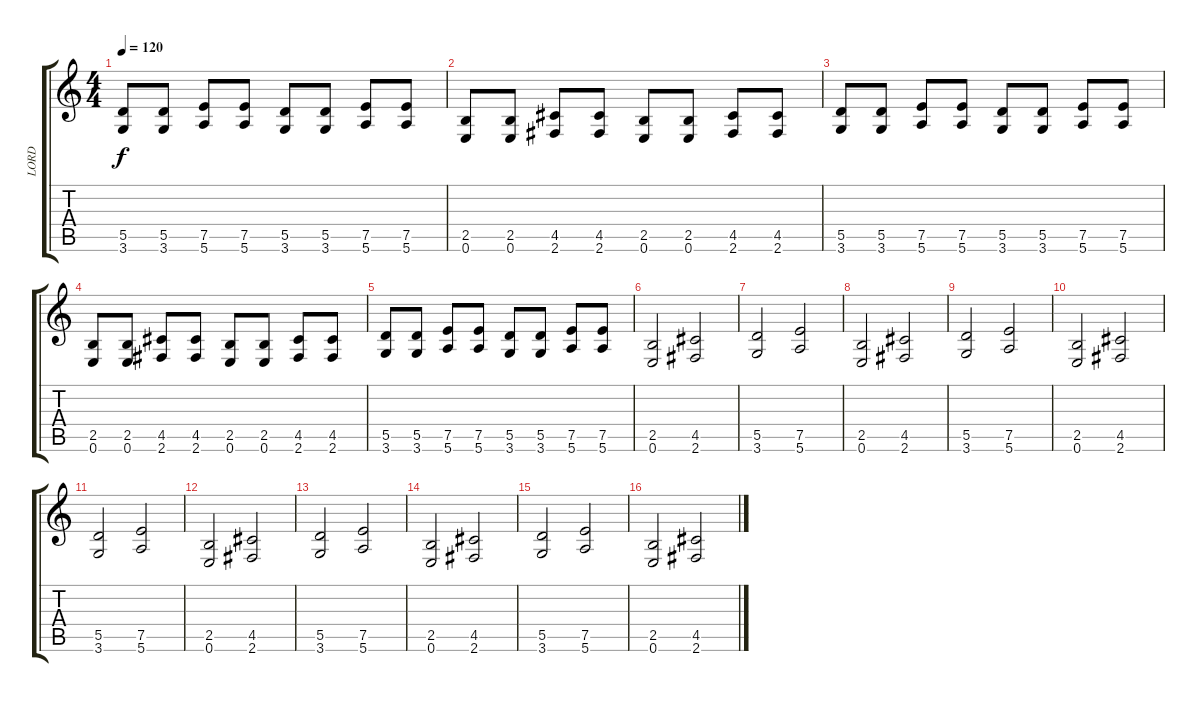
\track ("LORD" "LORD") {instrument distortionguitar}
\staff {score tabs}
\tuning (E4 B3 G3 D3 A2 E2) {hide}
\ts (4 4)
\tempo 120
\clef g2
\ks c
(5.5 3.6).8{dy f} (5.5 3.6).8 (7.5 5.6).8 (7.5 5.6).8 (5.5 3.6).8 (5.5 3.6).8 (7.5 5.6).8 (7.5 5.6).8 |
(2.5 0.6).8 (2.5 0.6).8 (4.5 2.6).8 (4.5 2.6).8 (2.5 0.6).8 (2.5 0.6).8 (4.5 2.6).8 (4.5 2.6).8 |
(5.5 3.6).8 (5.5 3.6).8 (7.5 5.6).8 (7.5 5.6).8 (5.5 3.6).8 (5.5 3.6).8 (7.5 5.6).8 (7.5 5.6).8 |
(2.5 0.6).8 (2.5 0.6).8 (4.5 2.6).8 (4.5 2.6).8 (2.5 0.6).8 (2.5 0.6).8 (4.5 2.6).8 (4.5 2.6).8 |
(5.5 3.6).8 (5.5 3.6).8 (7.5 5.6).8 (7.5 5.6).8 (5.5 3.6).8 (5.5 3.6).8 (7.5 5.6).8 (7.5 5.6).8 |
(2.5 0.6).2 (4.5 2.6).2 |
(5.5 3.6).2 (7.5 5.6).2 |
(2.5 0.6).2 (4.5 2.6).2 |
(5.5 3.6).2 (7.5 5.6).2 |
(2.5 0.6).2 (4.5 2.6).2 |
(5.5 3.6).2 (7.5 5.6).2 |
(2.5 0.6).2 (4.5 2.6).2 |
(5.5 3.6).2 (7.5 5.6).2 |
(2.5 0.6).2 (4.5 2.6).2 |
(5.5 3.6).2 (7.5 5.6).2 |
(2.5 0.6).2 (4.5 2.6).2
